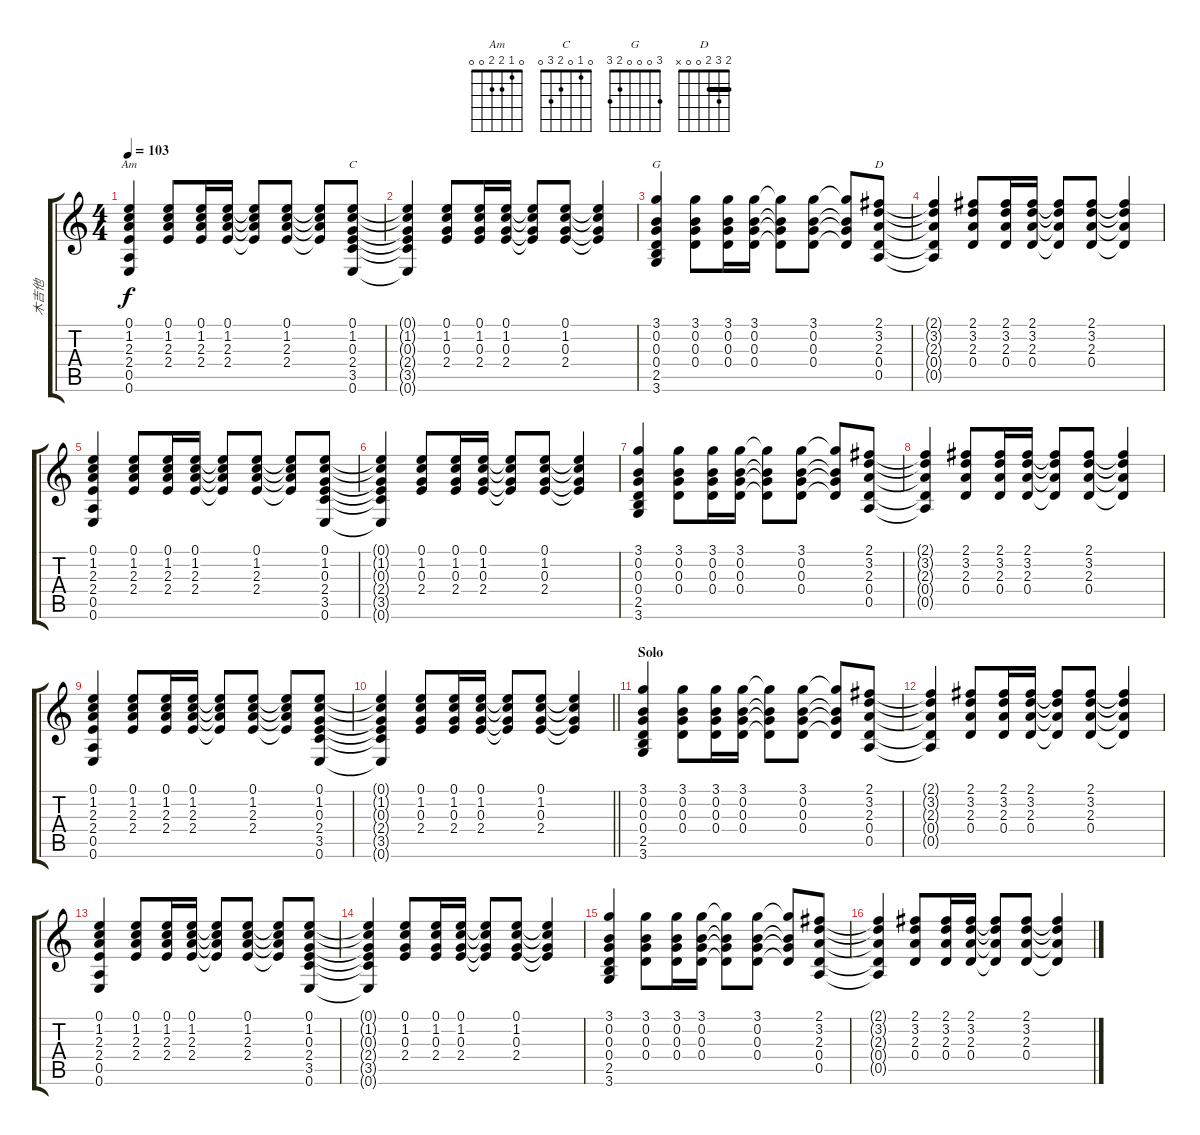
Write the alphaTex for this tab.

\track ("木吉他" "木吉他") {instrument acousticguitarsteel}
\staff {score tabs}
\tuning (E4 B3 G3 D3 A2 E2) {hide}
\chord ("Am" 0 1 2 2 0 0)
\chord ("C" 0 1 0 2 3 0)
\chord ("G" 3 0 0 0 2 3)
\chord ("D" 2 3 2 0 0 x) {barre 2}
\ts (4 4)
\tempo 103
\clef g2
\ks c
(0.1 1.2 2.3 2.4 0.5 0.6).4{ch "Am" dy f} (0.1 1.2 2.3 2.4).8 (0.1 1.2 2.3 2.4).16 (0.1 1.2 2.3 2.4).16 (0.1{t} 1.2{t} 2.3{t} 2.4{t}).8 (0.1 1.2 2.3 2.4).8 (0.1{t} 1.2{t} 2.3{t} 2.4{t}).8 (0.1 1.2 0.3 2.4 3.5 0.6).8{ch "C"} |
(0.1{t} 1.2{t} 0.3{t} 2.4{t} 3.5{t} 0.6{t}).4 (0.1 1.2 0.3 2.4).8 (0.1 1.2 0.3 2.4).16 (0.1 1.2 0.3 2.4).16 (0.1{t} 1.2{t} 0.3{t} 2.4{t}).8 (0.1 1.2 0.3 2.4).8 (0.1{t} 1.2{t} 0.3{t} 2.4{t}).4 |
(3.1 0.2 0.3 0.4 2.5 3.6).4{ch "G"} (3.1 0.2 0.3 0.4).8 (3.1 0.2 0.3 0.4).16 (3.1 0.2 0.3 0.4).16 (3.1{t} 0.2{t} 0.3{t} 0.4{t}).8 (3.1 0.2 0.3 0.4).8 (3.1{t} 0.2{t} 0.3{t} 0.4{t}).8 (2.1 3.2 2.3 0.4 0.5).8{ch "D"} |
(2.1{t} 3.2{t} 2.3{t} 0.4{t} 0.5{t}).4 (2.1 3.2 2.3 0.4).8 (2.1 3.2 2.3 0.4).16 (2.1 3.2 2.3 0.4).16 (2.1{t} 3.2{t} 2.3{t} 0.4{t}).8 (2.1 3.2 2.3 0.4).8 (2.1{t} 3.2{t} 2.3{t} 0.4{t}).4 |
(0.1 1.2 2.3 2.4 0.5 0.6).4 (0.1 1.2 2.3 2.4).8 (0.1 1.2 2.3 2.4).16 (0.1 1.2 2.3 2.4).16 (0.1{t} 1.2{t} 2.3{t} 2.4{t}).8 (0.1 1.2 2.3 2.4).8 (0.1{t} 1.2{t} 2.3{t} 2.4{t}).8 (0.1 1.2 0.3 2.4 3.5 0.6).8 |
(0.1{t} 1.2{t} 0.3{t} 2.4{t} 3.5{t} 0.6{t}).4 (0.1 1.2 0.3 2.4).8 (0.1 1.2 0.3 2.4).16 (0.1 1.2 0.3 2.4).16 (0.1{t} 1.2{t} 0.3{t} 2.4{t}).8 (0.1 1.2 0.3 2.4).8 (0.1{t} 1.2{t} 0.3{t} 2.4{t}).4 |
(3.1 0.2 0.3 0.4 2.5 3.6).4 (3.1 0.2 0.3 0.4).8 (3.1 0.2 0.3 0.4).16 (3.1 0.2 0.3 0.4).16 (3.1{t} 0.2{t} 0.3{t} 0.4{t}).8 (3.1 0.2 0.3 0.4).8 (3.1{t} 0.2{t} 0.3{t} 0.4{t}).8 (2.1 3.2 2.3 0.4 0.5).8 |
(2.1{t} 3.2{t} 2.3{t} 0.4{t} 0.5{t}).4 (2.1 3.2 2.3 0.4).8 (2.1 3.2 2.3 0.4).16 (2.1 3.2 2.3 0.4).16 (2.1{t} 3.2{t} 2.3{t} 0.4{t}).8 (2.1 3.2 2.3 0.4).8 (2.1{t} 3.2{t} 2.3{t} 0.4{t}).4 |
(0.1 1.2 2.3 2.4 0.5 0.6).4 (0.1 1.2 2.3 2.4).8 (0.1 1.2 2.3 2.4).16 (0.1 1.2 2.3 2.4).16 (0.1{t} 1.2{t} 2.3{t} 2.4{t}).8 (0.1 1.2 2.3 2.4).8 (0.1{t} 1.2{t} 2.3{t} 2.4{t}).8 (0.1 1.2 0.3 2.4 3.5 0.6).8 |
\barLineRight lightlight
(0.1{t} 1.2{t} 0.3{t} 2.4{t} 3.5{t} 0.6{t}).4 (0.1 1.2 0.3 2.4).8 (0.1 1.2 0.3 2.4).16 (0.1 1.2 0.3 2.4).16 (0.1{t} 1.2{t} 0.3{t} 2.4{t}).8 (0.1 1.2 0.3 2.4).8 (0.1{t} 1.2{t} 0.3{t} 2.4{t}).4 |
\section ("" "Solo")
(3.1 0.2 0.3 0.4 2.5 3.6).4 (3.1 0.2 0.3 0.4).8 (3.1 0.2 0.3 0.4).16 (3.1 0.2 0.3 0.4).16 (3.1{t} 0.2{t} 0.3{t} 0.4{t}).8 (3.1 0.2 0.3 0.4).8 (3.1{t} 0.2{t} 0.3{t} 0.4{t}).8 (2.1 3.2 2.3 0.4 0.5).8 |
(2.1{t} 3.2{t} 2.3{t} 0.4{t} 0.5{t}).4 (2.1 3.2 2.3 0.4).8 (2.1 3.2 2.3 0.4).16 (2.1 3.2 2.3 0.4).16 (2.1{t} 3.2{t} 2.3{t} 0.4{t}).8 (2.1 3.2 2.3 0.4).8 (2.1{t} 3.2{t} 2.3{t} 0.4{t}).4 |
(0.1 1.2 2.3 2.4 0.5 0.6).4 (0.1 1.2 2.3 2.4).8 (0.1 1.2 2.3 2.4).16 (0.1 1.2 2.3 2.4).16 (0.1{t} 1.2{t} 2.3{t} 2.4{t}).8 (0.1 1.2 2.3 2.4).8 (0.1{t} 1.2{t} 2.3{t} 2.4{t}).8 (0.1 1.2 0.3 2.4 3.5 0.6).8 |
(0.1{t} 1.2{t} 0.3{t} 2.4{t} 3.5{t} 0.6{t}).4 (0.1 1.2 0.3 2.4).8 (0.1 1.2 0.3 2.4).16 (0.1 1.2 0.3 2.4).16 (0.1{t} 1.2{t} 0.3{t} 2.4{t}).8 (0.1 1.2 0.3 2.4).8 (0.1{t} 1.2{t} 0.3{t} 2.4{t}).4 |
(3.1 0.2 0.3 0.4 2.5 3.6).4 (3.1 0.2 0.3 0.4).8 (3.1 0.2 0.3 0.4).16 (3.1 0.2 0.3 0.4).16 (3.1{t} 0.2{t} 0.3{t} 0.4{t}).8 (3.1 0.2 0.3 0.4).8 (3.1{t} 0.2{t} 0.3{t} 0.4{t}).8 (2.1 3.2 2.3 0.4 0.5).8 |
(2.1{t} 3.2{t} 2.3{t} 0.4{t} 0.5{t}).4 (2.1 3.2 2.3 0.4).8 (2.1 3.2 2.3 0.4).16 (2.1 3.2 2.3 0.4).16 (2.1{t} 3.2{t} 2.3{t} 0.4{t}).8 (2.1 3.2 2.3 0.4).8 (2.1{t} 3.2{t} 2.3{t} 0.4{t}).4
